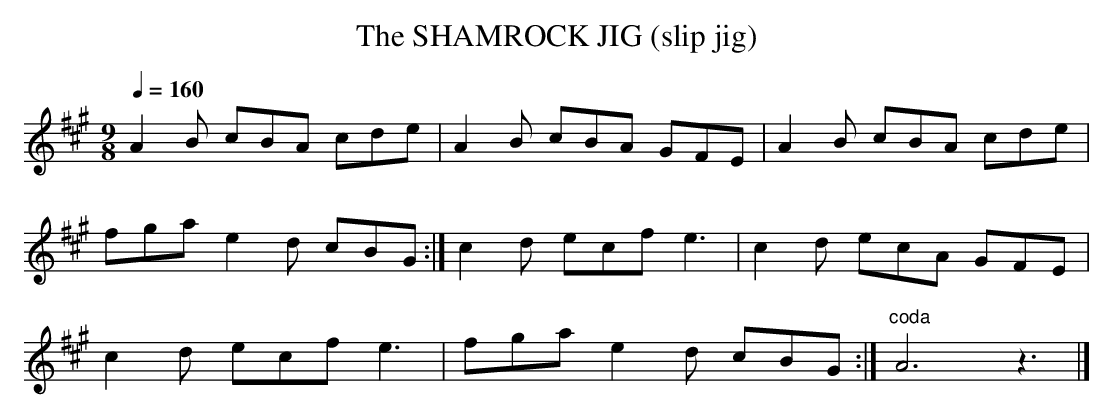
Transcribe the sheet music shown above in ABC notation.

X:1
T:SHAMROCK JIG (slip jig), The
L:1/8
Q:1/4=160
M:9/8
K:A
A2B cBA cde|A2B cBA GFE|A2B cBA cde|
fga e2d cBG:|c2d ecf e3|c2d ecA GFE|
c2d ecf e3|fga e2d cBG:|"^coda"A6z3|]
